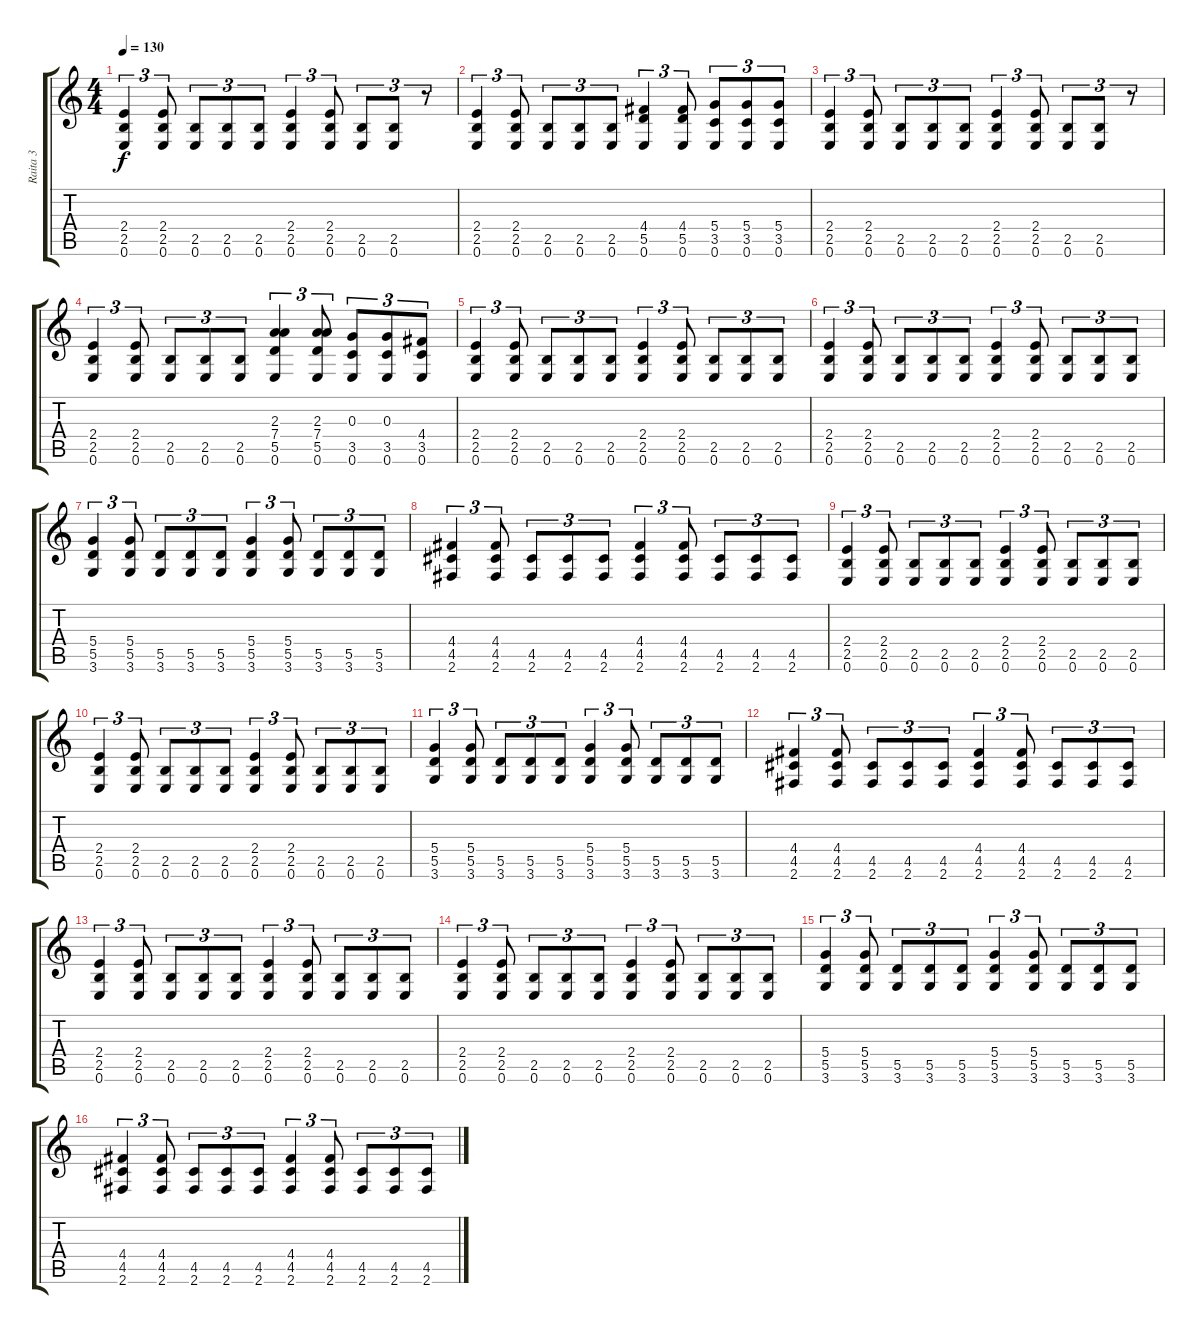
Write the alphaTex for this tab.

\track ("Raita 3" "Raita 3") {instrument overdrivenguitar}
\staff {score tabs}
\tuning (E4 B3 G3 D3 A2 E2) {hide}
\ts (4 4)
\tempo 130
\clef g2
\ks c
(2.4 2.5 0.6).4{tu (3 2) dy f} (2.4 2.5 0.6).8{tu (3 2)} (2.5 0.6).8{tu (3 2)} (2.5 0.6).8{tu (3 2)} (2.5 0.6).8{tu (3 2)} (2.4 2.5 0.6).4{tu (3 2)} (2.4 2.5 0.6).8{tu (3 2)} (2.5 0.6).8{tu (3 2)} (2.5 0.6).8{tu (3 2)} r.8{tu (3 2)} |
(2.4 2.5 0.6).4{tu (3 2)} (2.4 2.5 0.6).8{tu (3 2)} (2.5 0.6).8{tu (3 2)} (2.5 0.6).8{tu (3 2)} (2.5 0.6).8{tu (3 2)} (4.4 5.5 0.6).4{tu (3 2)} (4.4 5.5 0.6).8{tu (3 2)} (5.4 3.5 0.6).8{tu (3 2)} (5.4 3.5 0.6).8{tu (3 2)} (5.4 3.5 0.6).8{tu (3 2)} |
(2.4 2.5 0.6).4{tu (3 2)} (2.4 2.5 0.6).8{tu (3 2)} (2.5 0.6).8{tu (3 2)} (2.5 0.6).8{tu (3 2)} (2.5 0.6).8{tu (3 2)} (2.4 2.5 0.6).4{tu (3 2)} (2.4 2.5 0.6).8{tu (3 2)} (2.5 0.6).8{tu (3 2)} (2.5 0.6).8{tu (3 2)} r.8{tu (3 2)} |
(2.4 2.5 0.6).4{tu (3 2)} (2.4 2.5 0.6).8{tu (3 2)} (2.5 0.6).8{tu (3 2)} (2.5 0.6).8{tu (3 2)} (2.5 0.6).8{tu (3 2)} (2.3 7.4 5.5 0.6).4{tu (3 2)} (2.3 7.4 5.5 0.6).8{tu (3 2)} (0.3 3.5 0.6).8{tu (3 2)} (0.3 3.5 0.6).8{tu (3 2)} (4.4 3.5 0.6).8{tu (3 2)} |
(2.4 2.5 0.6).4{tu (3 2)} (2.4 2.5 0.6).8{tu (3 2)} (2.5 0.6).8{tu (3 2)} (2.5 0.6).8{tu (3 2)} (2.5 0.6).8{tu (3 2)} (2.4 2.5 0.6).4{tu (3 2)} (2.4 2.5 0.6).8{tu (3 2)} (2.5 0.6).8{tu (3 2)} (2.5 0.6).8{tu (3 2)} (2.5 0.6).8{tu (3 2)} |
(2.4 2.5 0.6).4{tu (3 2)} (2.4 2.5 0.6).8{tu (3 2)} (2.5 0.6).8{tu (3 2)} (2.5 0.6).8{tu (3 2)} (2.5 0.6).8{tu (3 2)} (2.4 2.5 0.6).4{tu (3 2)} (2.4 2.5 0.6).8{tu (3 2)} (2.5 0.6).8{tu (3 2)} (2.5 0.6).8{tu (3 2)} (2.5 0.6).8{tu (3 2)} |
(5.4 5.5 3.6).4{tu (3 2)} (5.4 5.5 3.6).8{tu (3 2)} (5.5 3.6).8{tu (3 2)} (5.5 3.6).8{tu (3 2)} (5.5 3.6).8{tu (3 2)} (5.4 5.5 3.6).4{tu (3 2)} (5.4 5.5 3.6).8{tu (3 2)} (5.5 3.6).8{tu (3 2)} (5.5 3.6).8{tu (3 2)} (5.5 3.6).8{tu (3 2)} |
(4.4 4.5 2.6).4{tu (3 2)} (4.4 4.5 2.6).8{tu (3 2)} (4.5 2.6).8{tu (3 2)} (4.5 2.6).8{tu (3 2)} (4.5 2.6).8{tu (3 2)} (4.4 4.5 2.6).4{tu (3 2)} (4.4 4.5 2.6).8{tu (3 2)} (4.5 2.6).8{tu (3 2)} (4.5 2.6).8{tu (3 2)} (4.5 2.6).8{tu (3 2)} |
(2.4 2.5 0.6).4{tu (3 2)} (2.4 2.5 0.6).8{tu (3 2)} (2.5 0.6).8{tu (3 2)} (2.5 0.6).8{tu (3 2)} (2.5 0.6).8{tu (3 2)} (2.4 2.5 0.6).4{tu (3 2)} (2.4 2.5 0.6).8{tu (3 2)} (2.5 0.6).8{tu (3 2)} (2.5 0.6).8{tu (3 2)} (2.5 0.6).8{tu (3 2)} |
(2.4 2.5 0.6).4{tu (3 2)} (2.4 2.5 0.6).8{tu (3 2)} (2.5 0.6).8{tu (3 2)} (2.5 0.6).8{tu (3 2)} (2.5 0.6).8{tu (3 2)} (2.4 2.5 0.6).4{tu (3 2)} (2.4 2.5 0.6).8{tu (3 2)} (2.5 0.6).8{tu (3 2)} (2.5 0.6).8{tu (3 2)} (2.5 0.6).8{tu (3 2)} |
(5.4 5.5 3.6).4{tu (3 2)} (5.4 5.5 3.6).8{tu (3 2)} (5.5 3.6).8{tu (3 2)} (5.5 3.6).8{tu (3 2)} (5.5 3.6).8{tu (3 2)} (5.4 5.5 3.6).4{tu (3 2)} (5.4 5.5 3.6).8{tu (3 2)} (5.5 3.6).8{tu (3 2)} (5.5 3.6).8{tu (3 2)} (5.5 3.6).8{tu (3 2)} |
(4.4 4.5 2.6).4{tu (3 2)} (4.4 4.5 2.6).8{tu (3 2)} (4.5 2.6).8{tu (3 2)} (4.5 2.6).8{tu (3 2)} (4.5 2.6).8{tu (3 2)} (4.4 4.5 2.6).4{tu (3 2)} (4.4 4.5 2.6).8{tu (3 2)} (4.5 2.6).8{tu (3 2)} (4.5 2.6).8{tu (3 2)} (4.5 2.6).8{tu (3 2)} |
(2.4 2.5 0.6).4{tu (3 2)} (2.4 2.5 0.6).8{tu (3 2)} (2.5 0.6).8{tu (3 2)} (2.5 0.6).8{tu (3 2)} (2.5 0.6).8{tu (3 2)} (2.4 2.5 0.6).4{tu (3 2)} (2.4 2.5 0.6).8{tu (3 2)} (2.5 0.6).8{tu (3 2)} (2.5 0.6).8{tu (3 2)} (2.5 0.6).8{tu (3 2)} |
(2.4 2.5 0.6).4{tu (3 2)} (2.4 2.5 0.6).8{tu (3 2)} (2.5 0.6).8{tu (3 2)} (2.5 0.6).8{tu (3 2)} (2.5 0.6).8{tu (3 2)} (2.4 2.5 0.6).4{tu (3 2)} (2.4 2.5 0.6).8{tu (3 2)} (2.5 0.6).8{tu (3 2)} (2.5 0.6).8{tu (3 2)} (2.5 0.6).8{tu (3 2)} |
(5.4 5.5 3.6).4{tu (3 2)} (5.4 5.5 3.6).8{tu (3 2)} (5.5 3.6).8{tu (3 2)} (5.5 3.6).8{tu (3 2)} (5.5 3.6).8{tu (3 2)} (5.4 5.5 3.6).4{tu (3 2)} (5.4 5.5 3.6).8{tu (3 2)} (5.5 3.6).8{tu (3 2)} (5.5 3.6).8{tu (3 2)} (5.5 3.6).8{tu (3 2)} |
(4.4 4.5 2.6).4{tu (3 2)} (4.4 4.5 2.6).8{tu (3 2)} (4.5 2.6).8{tu (3 2)} (4.5 2.6).8{tu (3 2)} (4.5 2.6).8{tu (3 2)} (4.4 4.5 2.6).4{tu (3 2)} (4.4 4.5 2.6).8{tu (3 2)} (4.5 2.6).8{tu (3 2)} (4.5 2.6).8{tu (3 2)} (4.5 2.6).8{tu (3 2)}
